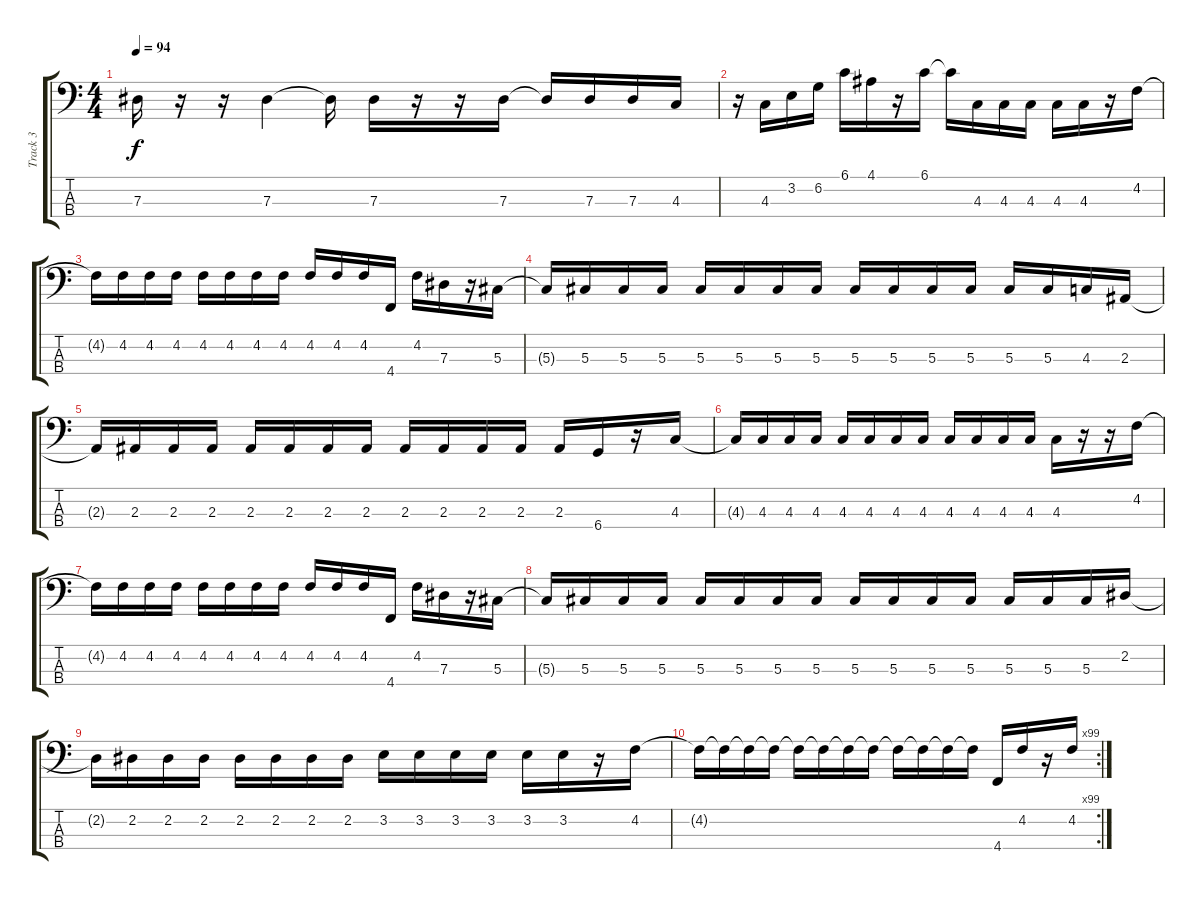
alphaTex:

\track ("Track 3" "Track 3") {instrument electricbassfinger}
\staff {score tabs}
\tuning (Gb2 Db2 Ab1 Db1) {hide}
\ts (4 4)
\tempo 94
\clef f4
\ks c
7.3.16{dy f} r.16 r.16 7.3.4 7.3{t}.16 7.3.16 r.16 r.16 7.3.16 7.3{t}.16 7.3.16 7.3.16 4.3.16 |
r.16 4.3.16 3.2.16 6.2.16 6.1.16 4.1.16 r.16 6.1.16 6.1{t}.16 4.3.16 4.3.16 4.3.16 4.3.16 4.3.16 r.16 4.2.16 |
4.2{t}.16 4.2.16 4.2.16 4.2.16 4.2.16 4.2.16 4.2.16 4.2.16 4.2.16 4.2.16 4.2.16 4.4.16 4.2.16 7.3.16 r.16 5.3.16 |
5.3{t}.16 5.3.16 5.3.16 5.3.16 5.3.16 5.3.16 5.3.16 5.3.16 5.3.16 5.3.16 5.3.16 5.3.16 5.3.16 5.3.16 4.3.16 2.3.16 |
2.3{t}.16 2.3.16 2.3.16 2.3.16 2.3.16 2.3.16 2.3.16 2.3.16 2.3.16 2.3.16 2.3.16 2.3.16 2.3.16 6.4.16 r.16 4.3.16 |
4.3{t}.16 4.3.16 4.3.16 4.3.16 4.3.16 4.3.16 4.3.16 4.3.16 4.3.16 4.3.16 4.3.16 4.3.16 4.3.16 r.16 r.16 4.2.16 |
4.2{t}.16 4.2.16 4.2.16 4.2.16 4.2.16 4.2.16 4.2.16 4.2.16 4.2.16 4.2.16 4.2.16 4.4.16 4.2.16 7.3.16 r.16 5.3.16 |
5.3{t}.16 5.3.16 5.3.16 5.3.16 5.3.16 5.3.16 5.3.16 5.3.16 5.3.16 5.3.16 5.3.16 5.3.16 5.3.16 5.3.16 5.3.16 2.2.16 |
2.2{t}.16 2.2.16 2.2.16 2.2.16 2.2.16 2.2.16 2.2.16 2.2.16 3.2.16 3.2.16 3.2.16 3.2.16 3.2.16 3.2.16 r.16 4.2.16 |
\rc 99
4.2{t}.16 4.2{t}.16 4.2{t}.16 4.2{t}.16 4.2{t}.16 4.2{t}.16 4.2{t}.16 4.2{t}.16 4.2{t}.16 4.2{t}.16 4.2{t}.16 4.2{t}.16 4.4.16 4.2.16 r.16 4.2.16
